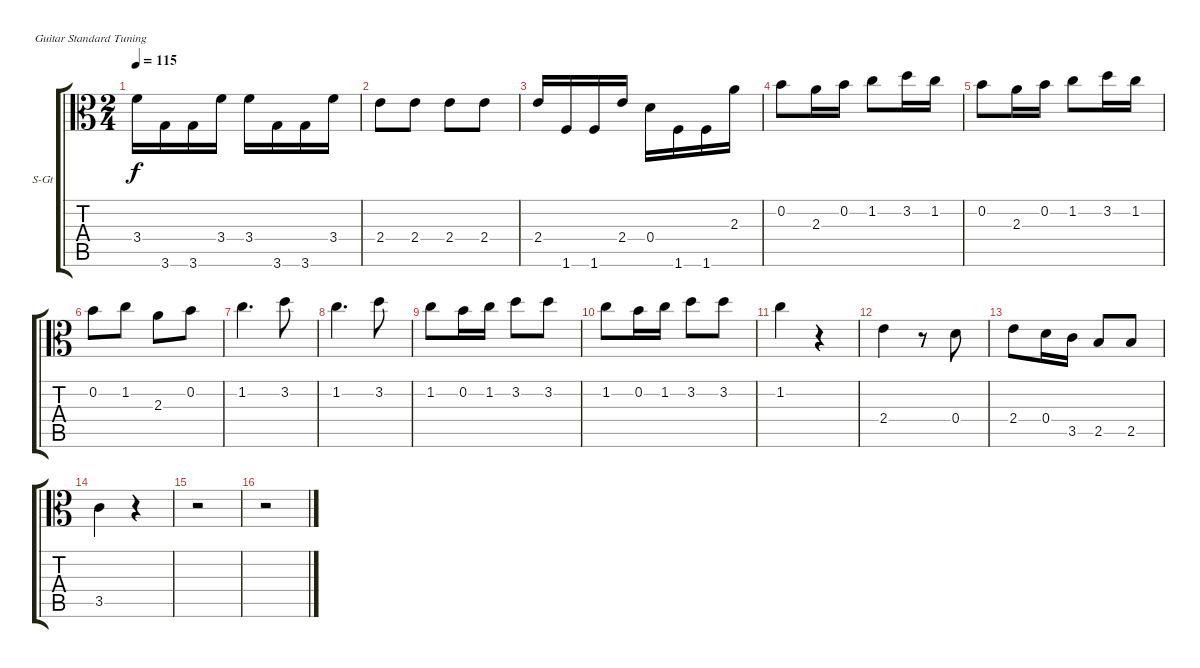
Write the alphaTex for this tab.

\defaultSystemsLayout 4
\bracketExtendMode groupsimilarinstruments
\firstSystemTrackNameOrientation horizontal
\otherSystemsTrackNameOrientation horizontal
\track ("Viola" "S-Gt") {instrument acousticguitarsteel}
\staff {score tabs}
\tuning (E4 B3 G3 D3 A2 E2)
\ts (2 4)
\tempo 115
\clef c3
\ks c
3.4.16{dy f} 3.6.16 3.6.16 3.4.16 3.4.16 3.6.16 3.6.16 3.4.16 |
2.4.8 2.4.8 2.4.8 2.4.8 |
2.4.16 1.6.16 1.6.16 2.4.16 0.4.16 1.6.16 1.6.16 2.3.16 |
0.2.8 2.3.16 0.2.16 1.2.8 3.2.16 1.2.16 |
0.2.8 2.3.16 0.2.16 1.2.8 3.2.16 1.2.16 |
0.2.8 1.2.8 2.3.8 0.2.8 |
1.2.4{d} 3.2.8 |
1.2.4{d} 3.2.8 |
1.2.8 0.2.16 1.2.16 3.2.8 3.2.8 |
1.2.8 0.2.16 1.2.16 3.2.8 3.2.8 |
1.2.4 r.4 |
2.4.4 r.8 0.4.8 |
2.4.8 0.4.16 3.5.16 2.5.8 2.5.8 |
3.5.4 r.4 |
r.2 |
r.2
